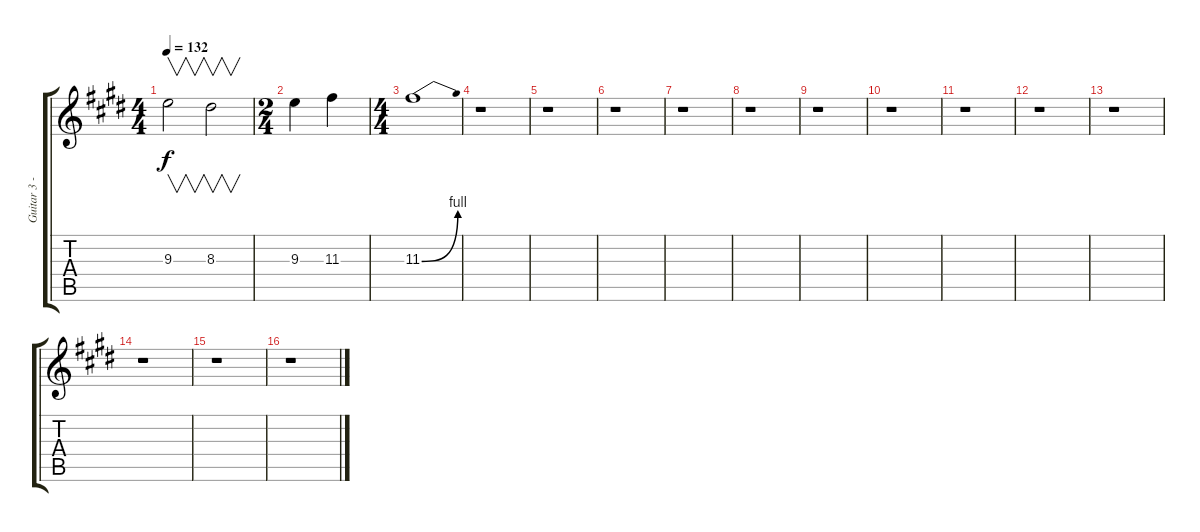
\track ("Guitar 3 - Brian May" "Guitar 3 -") {instrument overdrivenguitar}
\staff {score tabs}
\tuning (E4 B3 G3 D3 A2 E2) {hide}
\ts (4 4)
\tempo 132
\clef g2
\ks c#minor
9.3.2{v dy f} 8.3.2{v} |
\ts (2 4)
9.3.4 11.3.4 |
\ts (4 4)
\ks e
11.3{be (bend 0 0 60 4)}.1 |
\ks c#minor
r.1 |
\ks e
r.1 |
\ks c#minor
r.1 |
r.1 |
r.1 |
\ks e
r.1 |
\ks c#minor
r.1 |
r.1 |
r.1 |
\ks e
r.1 |
\ks c#minor
r.1 |
r.1 |
r.1
